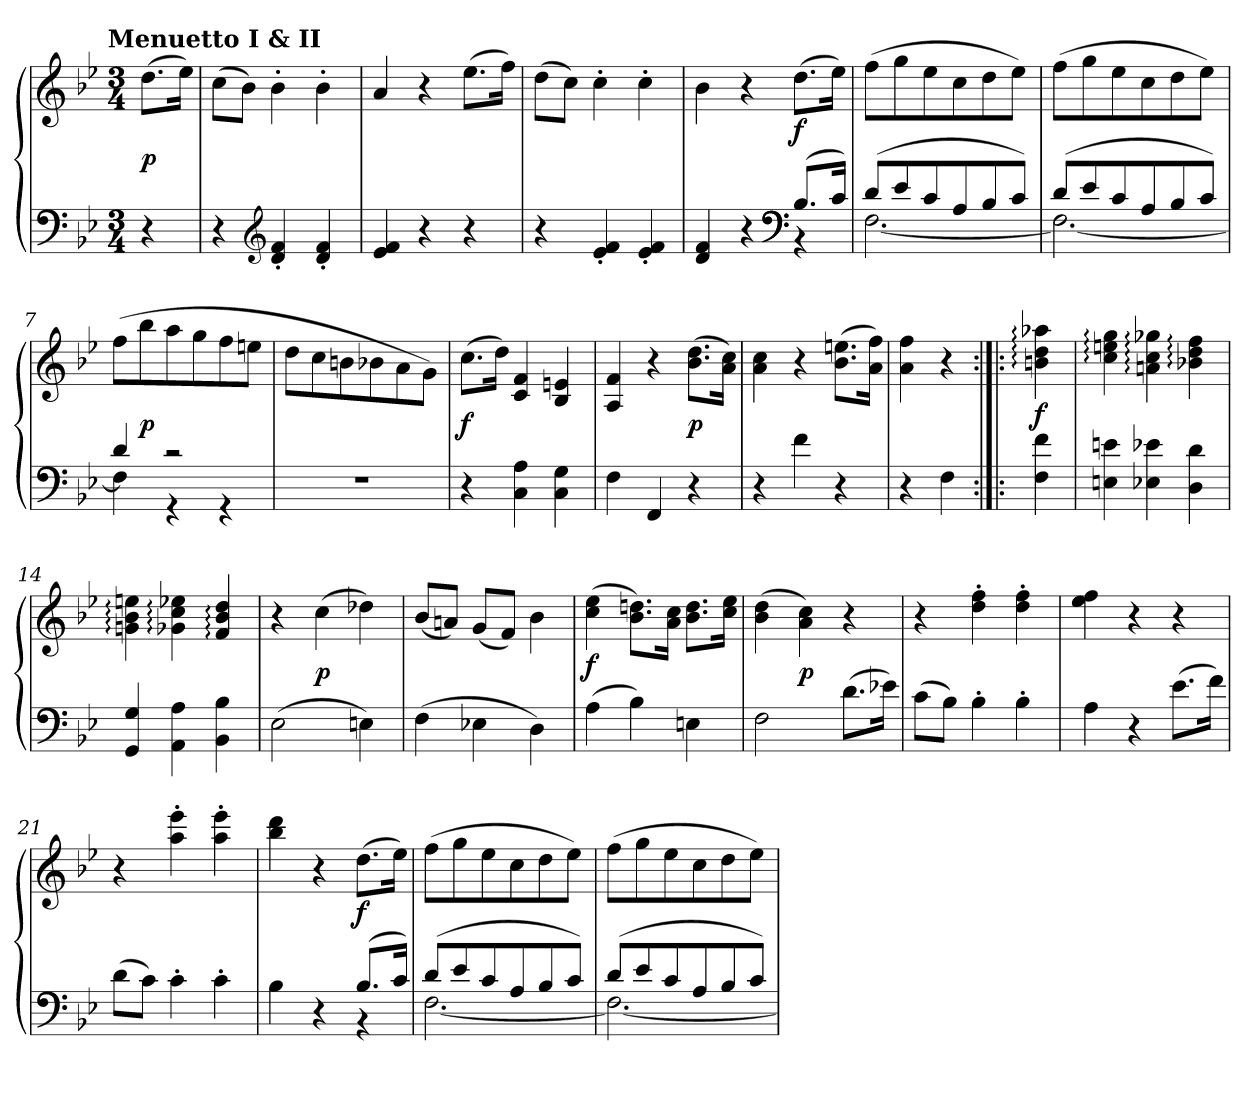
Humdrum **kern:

**kern	**kern	**dynam
*part1	*part1	*part1
*staff2	*staff1	*staff1/2
*clefF4	*clefG2	*
*k[b-e-]	*k[b-e-]	*
*B-:	*B-:	*
!!LO:TX:omd:t=Menuetto I & II
*M3/4	*M3/4	*
*MM120	*MM120	*
=	=	=
4r	(8.ddL	p
.	16ee-Jk)	.
=1	=1	=1
4r	(8ccL	.
.	8b-J)	.
*clefG2	*	*
4d' 4f'	4b-'	.
4d' 4f'	4b-'	.
=2	=2	=2
4e- 4f	4a	.
4r	4r	.
4r	(8.ee-L	.
.	16ffJk)	.
=3	=3	=3
4r	(8ddL	.
.	8ccJ)	.
4e-' 4f'	4cc'	.
4e-' 4f'	4cc'	.
=4	=4	=4
*^	*	*
2ryy	4d 4f	4b-	.
.	4r	4r	.
*clefF4	*	*	*
(8.B-L	4r	(8.ddL	f
16cJk)	.	16ee-Jk)	.
=5	=5	=5	=5
(8dL	[2.F	(8ffL	.
8e-	.	8gg	.
8c	.	8ee-	.
8A	.	8cc	.
8B-	.	8dd	.
8cJ)	.	8ee-J)	.
=6	=6	=6	=6
(8dL	2.F_	(8ffL	.
8e-	.	8gg	.
8c	.	8ee-	.
8A	.	8cc	.
8B-	.	8dd	.
8cJ)	.	8ee-J)	.
=7	=7	=7	=7
4d	4F]	(8ffL	.
.	.	8bb-	p
2r	4r	8aa	.
.	.	8gg	.
.	4r	8ff	.
.	.	8eenJ	.
*v	*v	*	*
=8	=8	=8
2.r	8ddL	.
.	8cc	.
.	8bn	.
.	8b-X	.
.	8a	.
.	8gJ)	.
=9	=9	=9
4r	(8.ccL	f
.	16ddJk)	.
4C 4A	4c 4f	.
4C 4G	4B- 4en	.
=10	=10	=10
4F	4A 4f	.
4FF	4r	.
4r	(8.b- 8.ddL	p
.	16a 16ccJk)	.
=11	=11	=11
4r	4a 4cc	.
4f	4r	.
4r	(8.b- 8.eenL	.
.	16a 16ffJk)	.
=12	=12	=12
4r	4a 4ff	.
4F	4r	.
=:|!|:	=:|!|:	=:|!|:
4F 4f	4bn: 4dd: 4aa-X:	f
=13	=13	=13
4En 4en	4cc: 4een: 4gg:	.
4E-X 4e-X	4an: 4cc: 4gg-X:	.
4D 4d	4b-X: 4dd: 4ff:	.
=14	=14	=14
4GG 4G	4gn: 4b-: 4een:	.
4AA 4A	4g-X: 4cc: 4ee-X:	.
4BB- 4B-	4f: 4b-: 4dd:	.
=15	=15	=15
(2E-	4r	.
.	(4cc	p
4En)	4dd-X)	.
=16	=16	=16
(4F	(8b-L	.
.	8anJ)	.
4E-X	(8gL	.
.	8fJ)	.
4D)	4b-	.
=17	=17	=17
(4A	(4cc 4ee-	f
4B-)	8.b- 8.ddnL)	.
.	16a 16ccJk	.
4En	8.b- 8.ddL	.
.	16cc 16ee-Jk	.
=18	=18	=18
2F	(4b- 4dd	.
.	4a 4cc)	p
(8.dL	4r	.
16e-XJk)	.	.
=19	=19	=19
(8cL	4r	.
8B-J)	.	.
4B-'	4dd' 4ff'	.
4B-'	4dd' 4ff'	.
=20	=20	=20
4A	4ee- 4ff	.
4r	4r	.
(8.e-L	4r	.
16fJk)	.	.
=21	=21	=21
(8dL	4r	.
8cJ)	.	.
4c'	4aa' 4eee-'	.
4c'	4aa' 4eee-'	.
=22	=22	=22
*^	*	*
2ryy	4B-	4bb- 4ddd	.
.	4r	4r	.
(8.B-L	4r	(8.ddL	f
16cJk)	.	16ee-Jk)	.
=23	=23	=23	=23
(8dL	[2.F	(8ffL	.
8e-	.	8gg	.
8c	.	8ee-	.
8A	.	8cc	.
8B-	.	8dd	.
8cJ)	.	8ee-J)	.
=24	=24	=24	=24
(8dL	2.F_	(8ffL	.
8e-	.	8gg	.
8c	.	8ee-	.
8A	.	8cc	.
8B-	.	8dd	.
8cJ)	.	8ee-J)	.
*v	*v	*	*
=	=	=
*-	*-	*-
